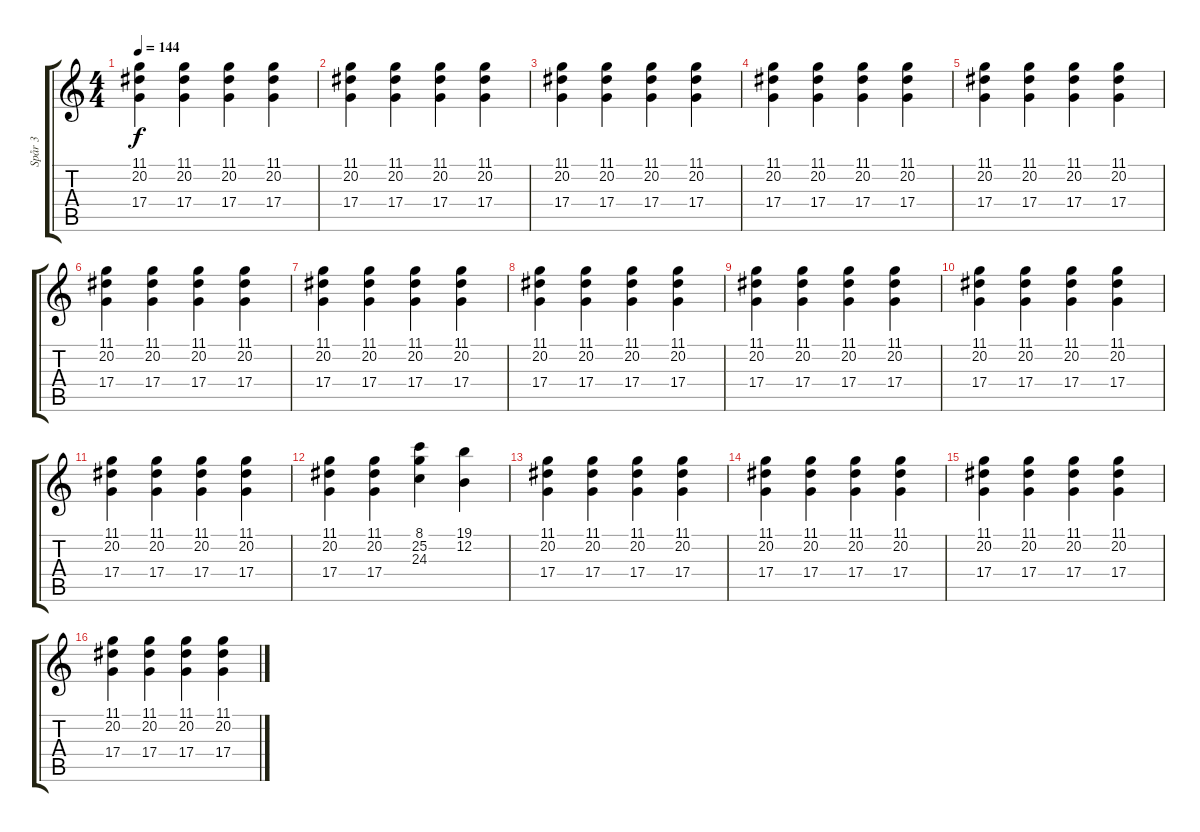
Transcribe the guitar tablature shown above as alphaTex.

\track ("Spår 3" "Spår 3") {instrument stringensemble1}
\staff {score tabs}
\tuning (E4 B3 G3 D3 A2 E2) {hide}
\ts (4 4)
\tempo 144
\clef g2
\ks c
(11.1 20.2 17.4).4{dy f volume 6 instrument orchestrahit} (11.1 20.2 17.4).4 (11.1 20.2 17.4).4 (11.1 20.2 17.4).4 |
(11.1 20.2 17.4).4{volume 6 instrument orchestrahit} (11.1 20.2 17.4).4 (11.1 20.2 17.4).4 (11.1 20.2 17.4).4 |
(11.1 20.2 17.4).4{volume 6 instrument orchestrahit} (11.1 20.2 17.4).4 (11.1 20.2 17.4).4 (11.1 20.2 17.4).4 |
(11.1 20.2 17.4).4{volume 6 instrument orchestrahit} (11.1 20.2 17.4).4 (11.1 20.2 17.4).4 (11.1 20.2 17.4).4 |
(11.1 20.2 17.4).4{volume 6 instrument orchestrahit} (11.1 20.2 17.4).4 (11.1 20.2 17.4).4 (11.1 20.2 17.4).4 |
(11.1 20.2 17.4).4{volume 6 instrument orchestrahit} (11.1 20.2 17.4).4 (11.1 20.2 17.4).4 (11.1 20.2 17.4).4 |
(11.1 20.2 17.4).4{volume 6 instrument orchestrahit} (11.1 20.2 17.4).4 (11.1 20.2 17.4).4 (11.1 20.2 17.4).4 |
(11.1 20.2 17.4).4{volume 6 instrument orchestrahit} (11.1 20.2 17.4).4 (11.1 20.2 17.4).4 (11.1 20.2 17.4).4 |
(11.1 20.2 17.4).4{volume 6 instrument orchestrahit} (11.1 20.2 17.4).4 (11.1 20.2 17.4).4 (11.1 20.2 17.4).4 |
(11.1 20.2 17.4).4{volume 6 instrument orchestrahit} (11.1 20.2 17.4).4 (11.1 20.2 17.4).4 (11.1 20.2 17.4).4 |
(11.1 20.2 17.4).4{volume 6 instrument orchestrahit} (11.1 20.2 17.4).4 (11.1 20.2 17.4).4 (11.1 20.2 17.4).4 |
(11.1 20.2 17.4).4{volume 6 instrument orchestrahit} (11.1 20.2 17.4).4 (8.1 25.2 24.3).4{instrument stringensemble1} (19.1 12.2).4 |
(11.1 20.2 17.4).4{volume 6 instrument orchestrahit} (11.1 20.2 17.4).4 (11.1 20.2 17.4).4 (11.1 20.2 17.4).4 |
(11.1 20.2 17.4).4{volume 6 instrument orchestrahit} (11.1 20.2 17.4).4 (11.1 20.2 17.4).4 (11.1 20.2 17.4).4 |
(11.1 20.2 17.4).4{volume 6 instrument orchestrahit} (11.1 20.2 17.4).4 (11.1 20.2 17.4).4 (11.1 20.2 17.4).4 |
(11.1 20.2 17.4).4{volume 6 instrument orchestrahit} (11.1 20.2 17.4).4 (11.1 20.2 17.4).4 (11.1 20.2 17.4).4
